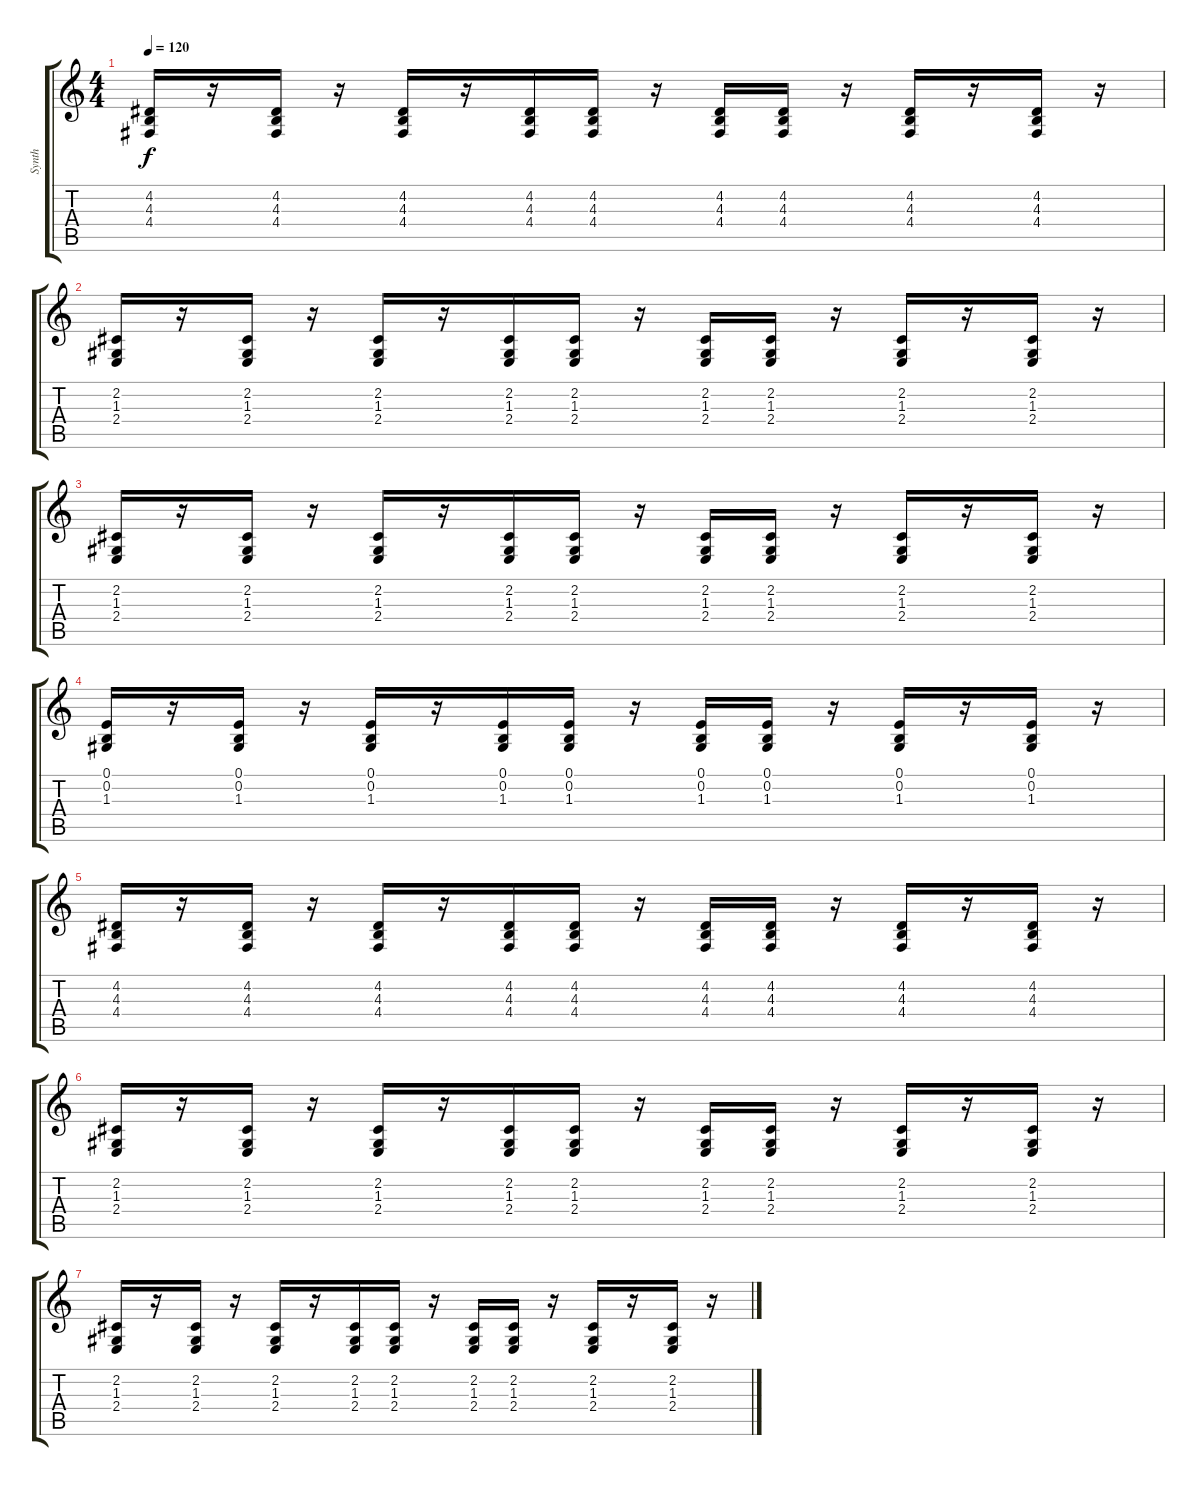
\track ("Synth" "Synth") {instrument honkytonkpiano}
\staff {score tabs}
\tuning (E4 B3 G3 D3 A2 E2) {hide}
\ts (4 4)
\tempo 120
\clef g2
\ks c
(4.2 4.3 4.4).16{dy f} r.16 (4.2 4.3 4.4).16 r.16 (4.2 4.3 4.4).16 r.16 (4.2 4.3 4.4).16 (4.2 4.3 4.4).16 r.16 (4.2 4.3 4.4).16 (4.2 4.3 4.4).16 r.16 (4.2 4.3 4.4).16 r.16 (4.2 4.3 4.4).16 r.16 |
(2.2 1.3 2.4).16 r.16 (2.2 1.3 2.4).16 r.16 (2.2 1.3 2.4).16 r.16 (2.2 1.3 2.4).16 (2.2 1.3 2.4).16 r.16 (2.2 1.3 2.4).16 (2.2 1.3 2.4).16 r.16 (2.2 1.3 2.4).16 r.16 (2.2 1.3 2.4).16 r.16 |
(2.2 1.3 2.4).16 r.16 (2.2 1.3 2.4).16 r.16 (2.2 1.3 2.4).16 r.16 (2.2 1.3 2.4).16 (2.2 1.3 2.4).16 r.16 (2.2 1.3 2.4).16 (2.2 1.3 2.4).16 r.16 (2.2 1.3 2.4).16 r.16 (2.2 1.3 2.4).16 r.16 |
(0.1 0.2 1.3).16 r.16 (0.1 0.2 1.3).16 r.16 (0.1 0.2 1.3).16 r.16 (0.1 0.2 1.3).16 (0.1 0.2 1.3).16 r.16 (0.1 0.2 1.3).16 (0.1 0.2 1.3).16 r.16 (0.1 0.2 1.3).16 r.16 (0.1 0.2 1.3).16 r.16 |
(4.2 4.3 4.4).16 r.16 (4.2 4.3 4.4).16 r.16 (4.2 4.3 4.4).16 r.16 (4.2 4.3 4.4).16 (4.2 4.3 4.4).16 r.16 (4.2 4.3 4.4).16 (4.2 4.3 4.4).16 r.16 (4.2 4.3 4.4).16 r.16 (4.2 4.3 4.4).16 r.16 |
(2.2 1.3 2.4).16 r.16 (2.2 1.3 2.4).16 r.16 (2.2 1.3 2.4).16 r.16 (2.2 1.3 2.4).16 (2.2 1.3 2.4).16 r.16 (2.2 1.3 2.4).16 (2.2 1.3 2.4).16 r.16 (2.2 1.3 2.4).16 r.16 (2.2 1.3 2.4).16 r.16 |
(2.2 1.3 2.4).16 r.16 (2.2 1.3 2.4).16 r.16 (2.2 1.3 2.4).16 r.16 (2.2 1.3 2.4).16 (2.2 1.3 2.4).16 r.16 (2.2 1.3 2.4).16 (2.2 1.3 2.4).16 r.16 (2.2 1.3 2.4).16 r.16 (2.2 1.3 2.4).16 r.16
